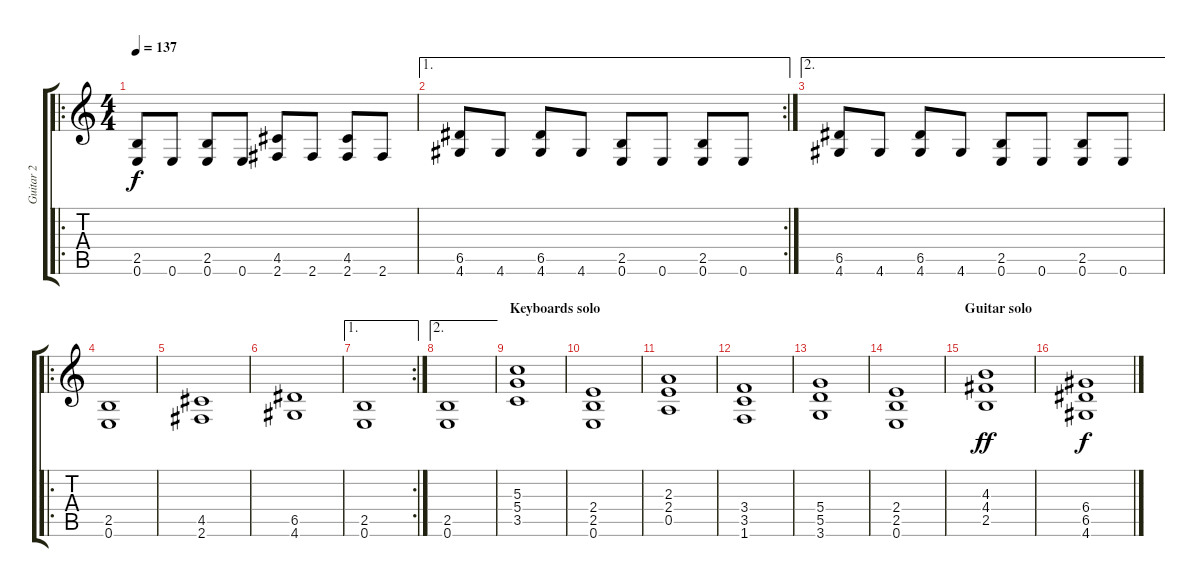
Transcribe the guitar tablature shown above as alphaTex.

\track ("Guitar 2" "Guitar 2") {instrument distortionguitar}
\staff {score tabs}
\tuning (E4 B3 G3 D3 A2 E2) {hide}
\ro
\ts (4 4)
\tempo 137
\clef g2
\ks c
(2.5 0.6).8{dy f} 0.6.8 (2.5 0.6).8 0.6.8 (4.5 2.6).8 2.6.8 (4.5 2.6).8 2.6.8 |
\ae 1
\rc 2
(6.5 4.6).8 4.6.8 (6.5 4.6).8 4.6.8 (2.5 0.6).8 0.6.8 (2.5 0.6).8 0.6.8 |
\ae 2
(6.5 4.6).8 4.6.8 (6.5 4.6).8 4.6.8 (2.5 0.6).8 0.6.8 (2.5 0.6).8 0.6.8 |
\ro
(2.5 0.6).1 |
(4.5 2.6).1 |
(6.5 4.6).1 |
\ae 1
\rc 2
(2.5 0.6).1 |
\ae 2
(2.5 0.6).1 |
\section ("" "Keyboards solo")
(5.3 5.4 3.5).1 |
(2.4 2.5 0.6).1 |
(2.3 2.4 0.5).1 |
(3.4 3.5 1.6).1 |
(5.4 5.5 3.6).1 |
(2.4 2.5 0.6).1 |
\section ("" "Guitar solo")
(4.3 4.4 2.5).1{dy ff} |
(6.4 6.5 4.6).1{dy f}
